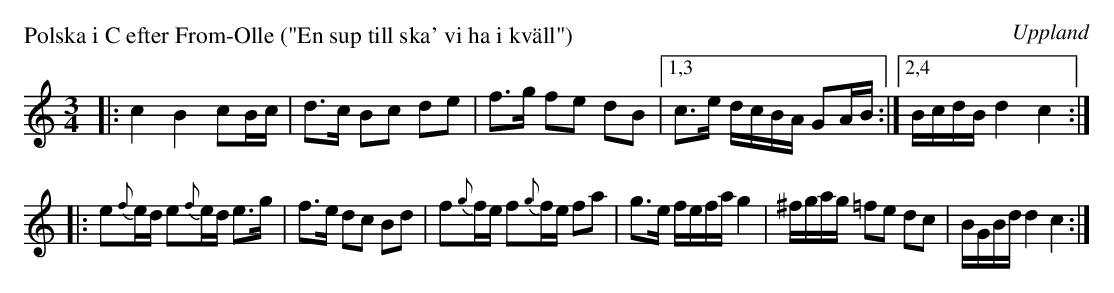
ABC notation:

X:1
P: Polska i C efter From-Olle ("En sup till ska' vi ha i kv\"all")
O:Uppland
M:3/4
L:1/16
K:C
|: c4 B4 c2Bc | d3c B2c2 d2e2 | f3g f2e2 d2B2 |1,3 c3e dcBA G2AB \
                                             :|2,4 BcdB d4c4 :|
|: e2{f}ed e2{f}ed e3g | f3e d2c2 B2d2 |  f2{g}fe f2{g}fe f2a2 \
| g3e fefa g4 | ^fgag =f2e2 d2c2 |  BGBd d4 c4 :|
